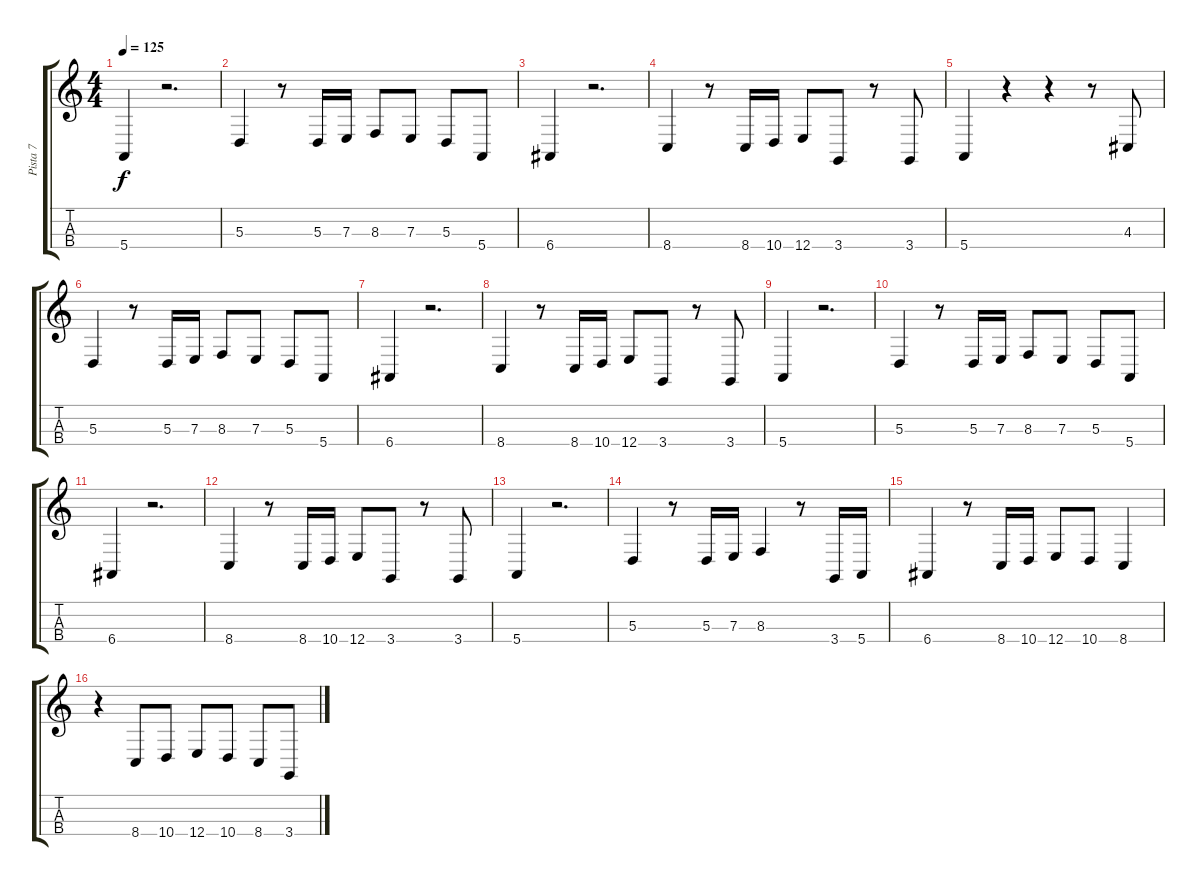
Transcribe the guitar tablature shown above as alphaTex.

\track ("Pista 7" "Pista 7") {instrument stringensemble1}
\staff {score tabs}
\tuning (G3 D3 A2 E2) {hide}
\ts (4 4)
\tempo 125
\clef g2
\ks c
5.4.4{dy f} r.2{d} |
5.3.4 r.8 5.3.16 7.3.16 8.3.8 7.3.8 5.3.8 5.4.8 |
6.4.4 r.2{d} |
8.4.4 r.8 8.4.16 10.4.16 12.4.8 3.4.8 r.8 3.4.8 |
5.4.4 r.4 r.4 r.8 4.3.8 |
5.3.4 r.8 5.3.16 7.3.16 8.3.8 7.3.8 5.3.8 5.4.8 |
6.4.4 r.2{d} |
8.4.4 r.8 8.4.16 10.4.16 12.4.8 3.4.8 r.8 3.4.8 |
5.4.4 r.2{d} |
5.3.4 r.8 5.3.16 7.3.16 8.3.8 7.3.8 5.3.8 5.4.8 |
6.4.4 r.2{d} |
8.4.4 r.8 8.4.16 10.4.16 12.4.8 3.4.8 r.8 3.4.8 |
5.4.4 r.2{d} |
5.3.4 r.8 5.3.16 7.3.16 8.3.4 r.8 3.4.16 5.4.16 |
6.4.4 r.8 8.4.16 10.4.16 12.4.8 10.4.8 8.4.4 |
r.4 8.4.8 10.4.8 12.4.8 10.4.8 8.4.8 3.4.8
